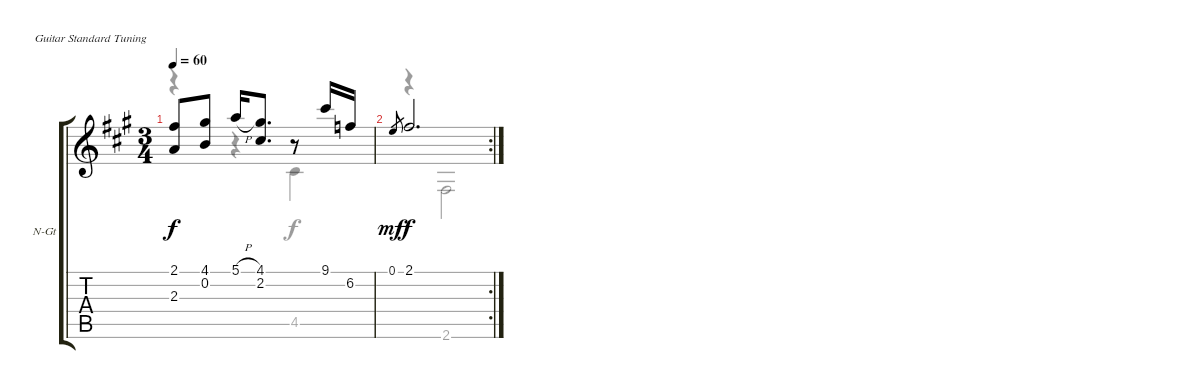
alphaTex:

\bracketExtendMode groupsimilarinstruments
\firstSystemTrackNameOrientation horizontal
\otherSystemsTrackNameOrientation horizontal
\track ("Sarabande" "N-Gt") {instrument acousticguitarnylon}
\staff {score tabs}
\tuning (E4 B3 G3 D3 A2 E2)
\voice
\ts (3 4)
\tempo 60
\clef g2
\ks a
(2.1 2.3).8{dy f} (4.1 0.2).8 5.1{h}.16 (4.1 2.2).8{d} r.8 9.1.16 6.2.16 |
\rc 2
0.1.8{gr dy mf} 2.1.2{d dy f}
\voice
\clef g2
\ottava regular
\simile none
\ks a
r.4{dy f} r.4 4.5.4 |
r.4 2.6.2
